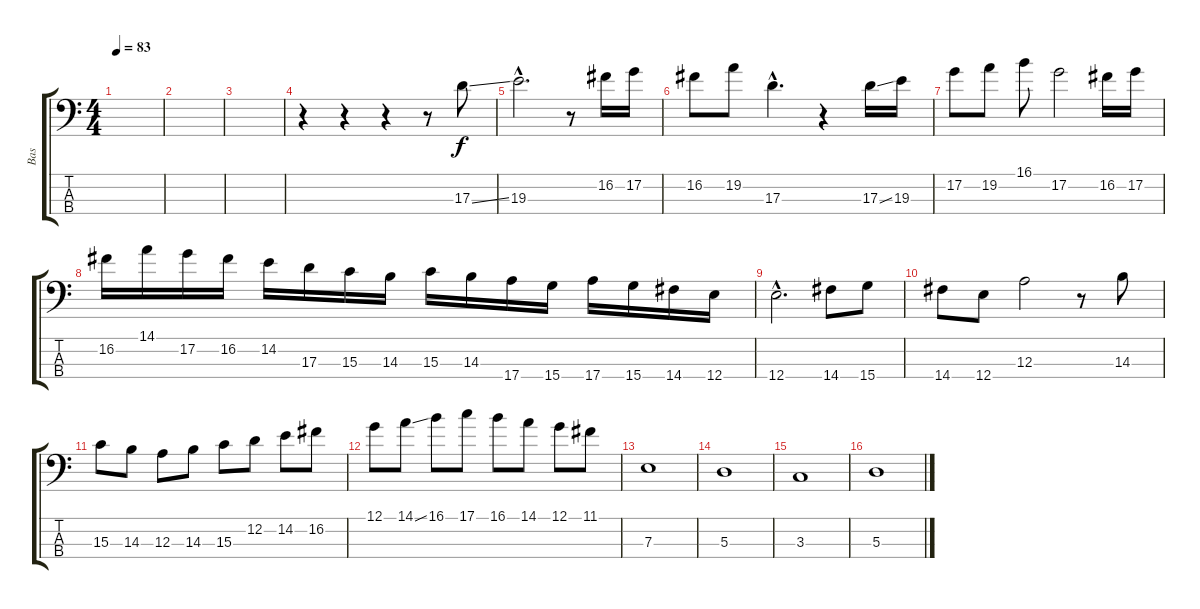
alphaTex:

\track ("Bas" "Bas") {instrument electricbassfinger}
\staff {score tabs}
\tuning (G2 D2 A1 E1) {hide}
\ts (4 4)
\tempo 83
\clef f4
\ks c
|
|
|
r.4 r.4 r.4 r.8 17.3{ss}.8 |
19.3{hac}.2{d} r.8 16.2.16 17.2.16 |
16.2.8 19.2.8 17.3{hac}.4{d} r.4 17.3{ss}.16 19.3.16 |
17.2.8 19.2.8 16.1.8 17.2.2 16.2.16 17.2.16 |
16.2.16 14.1.16 17.2.16 16.2.16 14.2.16 17.3.16 15.3.16 14.3.16 15.3.16 14.3.16 17.4.16 15.4.16 17.4.16 15.4.16 14.4.16 12.4.16 |
12.4{hac}.2{d} 14.4.8 15.4.8 |
14.4.8 12.4.8 12.3.2 r.8 14.3.8 |
15.3.8 14.3.8 12.3.8 14.3.8 15.3.8 12.2.8 14.2.8 16.2.8 |
12.1.8 14.1{ss}.8 16.1.8 17.1.8 16.1.8 14.1.8 12.1.8 11.1.8 |
7.3.1 |
5.3.1 |
3.3.1 |
5.3.1
